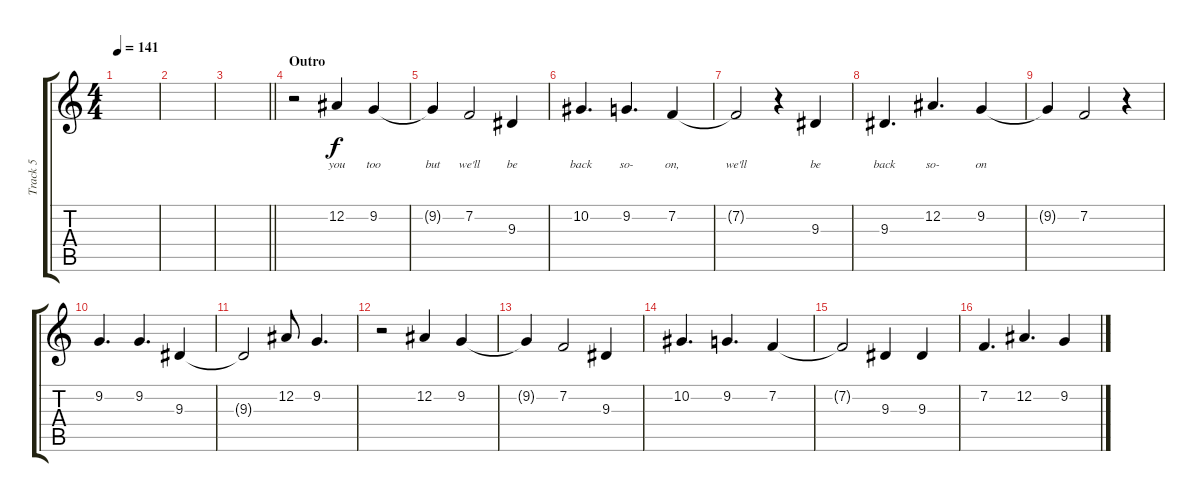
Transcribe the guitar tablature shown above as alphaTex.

\track ("Track 5" "Track 5") {instrument clarinet}
\staff {score tabs}
\tuning (Eb4 Bb3 Gb3 Db3 Ab2 Eb2) {hide}
\ts (4 4)
\tempo 141
\clef g2
\ks c
|
|
\barLineRight lightlight
|
\section ("" "Outro")
r.2 12.2.4{lyrics (0 "you") lyrics (1 "") lyrics (2 "") lyrics (3 "") lyrics (4 "")} 9.2.4{lyrics (0 "too") lyrics (1 "") lyrics (2 "") lyrics (3 "") lyrics (4 "")} |
9.2{t}.4{lyrics (0 "but") lyrics (1 "") lyrics (2 "") lyrics (3 "") lyrics (4 "")} 7.2.2{lyrics (0 "we'll") lyrics (1 "") lyrics (2 "") lyrics (3 "") lyrics (4 "")} 9.3.4{lyrics (0 "be") lyrics (1 "") lyrics (2 "") lyrics (3 "") lyrics (4 "")} |
10.2.4{d lyrics (0 "back") lyrics (1 "") lyrics (2 "") lyrics (3 "") lyrics (4 "")} 9.2.4{d lyrics (0 "so-") lyrics (1 "") lyrics (2 "") lyrics (3 "") lyrics (4 "")} 7.2.4{lyrics (0 "on,") lyrics (1 "") lyrics (2 "") lyrics (3 "") lyrics (4 "")} |
7.2{t}.2{lyrics (0 "we'll") lyrics (1 "") lyrics (2 "") lyrics (3 "") lyrics (4 "")} r.4 9.3.4{lyrics (0 "be") lyrics (1 "") lyrics (2 "") lyrics (3 "") lyrics (4 "")} |
9.3.4{d lyrics (0 "back") lyrics (1 "") lyrics (2 "") lyrics (3 "") lyrics (4 "")} 12.2.4{d lyrics (0 "so-") lyrics (1 "") lyrics (2 "") lyrics (3 "") lyrics (4 "")} 9.2.4{lyrics (0 "on") lyrics (1 "") lyrics (2 "") lyrics (3 "") lyrics (4 "")} |
9.2{t}.4 7.2.2 r.4 |
9.2.4{d} 9.2.4{d} 9.3.4 |
9.3{t}.2 12.2.8 9.2.4{d} |
r.2 12.2.4 9.2.4 |
9.2{t}.4 7.2.2 9.3.4 |
10.2.4{d} 9.2.4{d} 7.2.4 |
7.2{t}.2 9.3.4 9.3.4 |
7.2.4{d} 12.2.4{d} 9.2.4
